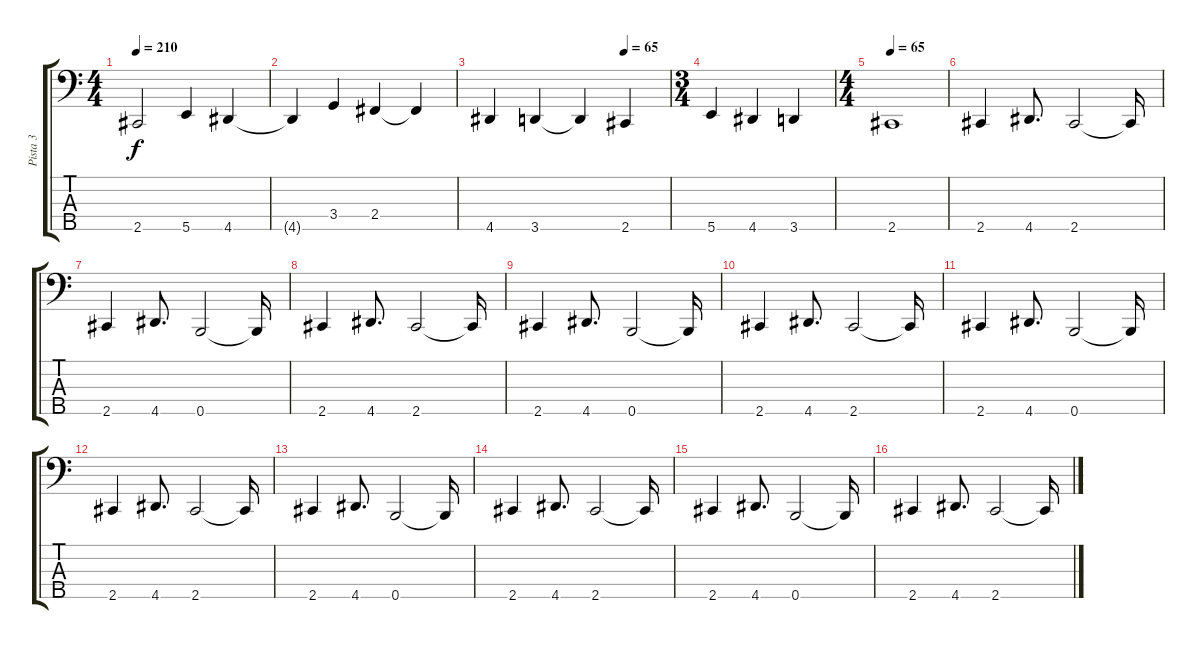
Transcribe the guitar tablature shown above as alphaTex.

\track ("Pista 3" "Pista 3") {instrument electricbassfinger}
\staff {score tabs}
\tuning (G2 D2 A1 E1 B0) {hide}
\ts (4 4)
\tempo 210
\clef f4
\ks c
2.5.2{dy f} 5.5.4 4.5.4 |
4.5{t}.4 3.4.4 2.4.4 2.4{t}.4 |
\tempo (65 0.75)
4.5.4 3.5.4 3.5{t}.4 2.5.4 |
\ts (3 4)
5.5.4 4.5.4 3.5.4 |
\ts (4 4)
\tempo 65
2.5.1 |
2.5.4 4.5.8{d} 2.5.2 2.5{t}.16 |
2.5.4 4.5.8{d} 0.5.2 0.5{t}.16 |
2.5.4 4.5.8{d} 2.5.2 2.5{t}.16 |
2.5.4 4.5.8{d} 0.5.2 0.5{t}.16 |
2.5.4 4.5.8{d} 2.5.2 2.5{t}.16 |
2.5.4 4.5.8{d} 0.5.2 0.5{t}.16 |
2.5.4 4.5.8{d} 2.5.2 2.5{t}.16 |
2.5.4 4.5.8{d} 0.5.2 0.5{t}.16 |
2.5.4 4.5.8{d} 2.5.2 2.5{t}.16 |
2.5.4 4.5.8{d} 0.5.2 0.5{t}.16 |
2.5.4 4.5.8{d} 2.5.2 2.5{t}.16
